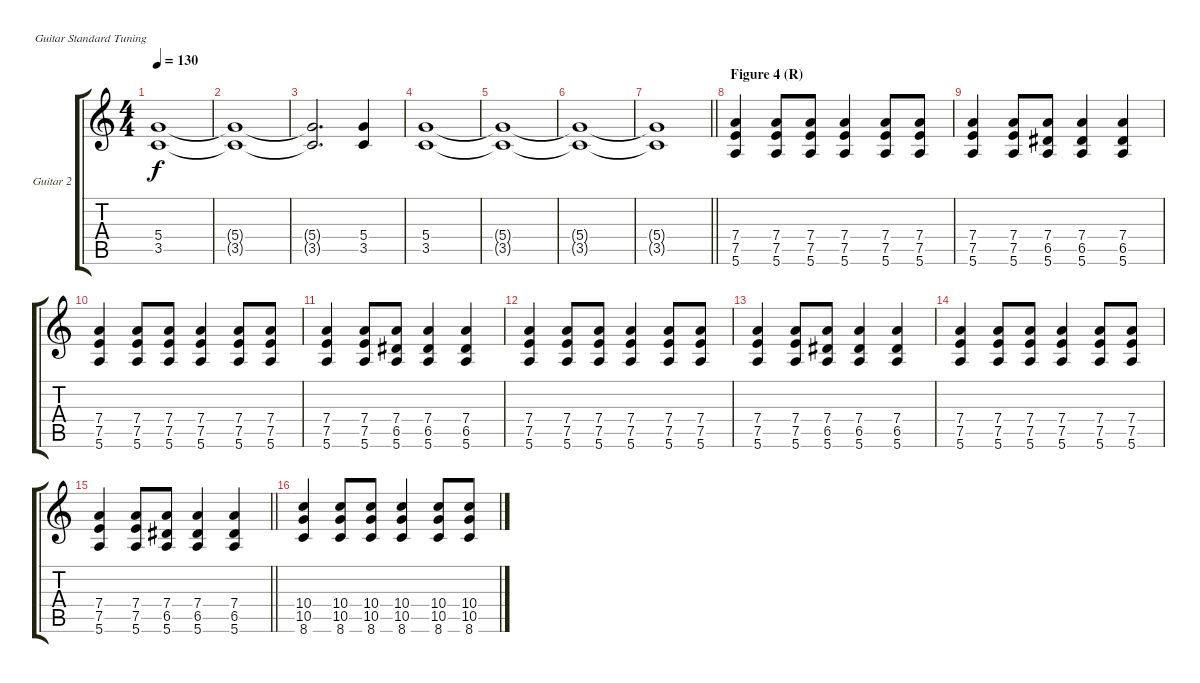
\defaultSystemsLayout 4
\bracketExtendMode groupsimilarinstruments
\firstSystemTrackNameOrientation horizontal
\otherSystemsTrackNameOrientation horizontal
\track ("Guitar 2" "Guitar 2") {instrument distortionguitar}
\staff {score tabs}
\tuning (E4 B3 G3 D3 A2 E2)
\ts (4 4)
\tempo 130
\clef g2
\scale
0.333333
\ks aminor
(3.5{t} 5.4{t}).1{dy f} |
\scale
0.333333 (3.5{t} 5.4{t}).1 |
\scale
0.333333 (3.5{t} 5.4{t}).2{d} (3.5 5.4).4 |
\scale
0.333333 (3.5 5.4).1 |
\scale
0.333333 (3.5{t} 5.4{t}).1 |
\scale
0.333333 (3.5{t} 5.4{t}).1 |
\scale
0.333333
\barLineRight lightlight
(3.5{t} 5.4{t}).1 |
\section ("" "Figure 4 (R)")
\scale
0.333333 (5.6 7.5 7.4).4 (5.6 7.5 7.4).8 (5.6 7.5 7.4).8 (5.6 7.5 7.4).4 (5.6 7.5 7.4).8 (5.6 7.5 7.4).8 |
\scale
0.333333 (5.6 7.5 7.4).4 (5.6 7.5 7.4).8 (5.6 6.5 7.4).8 (5.6 6.5 7.4).4 (5.6 6.5 7.4).4 |
\scale
0.333333 (5.6 7.5 7.4).4 (5.6 7.5 7.4).8 (5.6 7.5 7.4).8 (5.6 7.5 7.4).4 (5.6 7.5 7.4).8 (5.6 7.5 7.4).8 |
\scale
0.333333 (5.6 7.5 7.4).4 (5.6 7.5 7.4).8 (5.6 6.5 7.4).8 (5.6 6.5 7.4).4 (5.6 6.5 7.4).4 |
\scale
0.333333 (5.6 7.5 7.4).4 (5.6 7.5 7.4).8 (5.6 7.5 7.4).8 (5.6 7.5 7.4).4 (5.6 7.5 7.4).8 (5.6 7.5 7.4).8 |
\scale
0.333333 (5.6 7.5 7.4).4 (5.6 7.5 7.4).8 (5.6 6.5 7.4).8 (5.6 6.5 7.4).4 (5.6 6.5 7.4).4 |
\scale
0.333333 (5.6 7.5 7.4).4 (5.6 7.5 7.4).8 (5.6 7.5 7.4).8 (5.6 7.5 7.4).4 (5.6 7.5 7.4).8 (5.6 7.5 7.4).8 |
\scale
0.333333
\barLineRight lightlight
(5.6 7.5 7.4).4 (5.6 7.5 7.4).8 (5.6 6.5 7.4).8 (5.6 6.5 7.4).4 (5.6 6.5 7.4).4 |
\scale
0.333333 (8.6 10.5 10.4).4 (8.6 10.5 10.4).8 (8.6 10.5 10.4).8 (8.6 10.5 10.4).4 (8.6 10.5 10.4).8 (8.6 10.5 10.4).8
